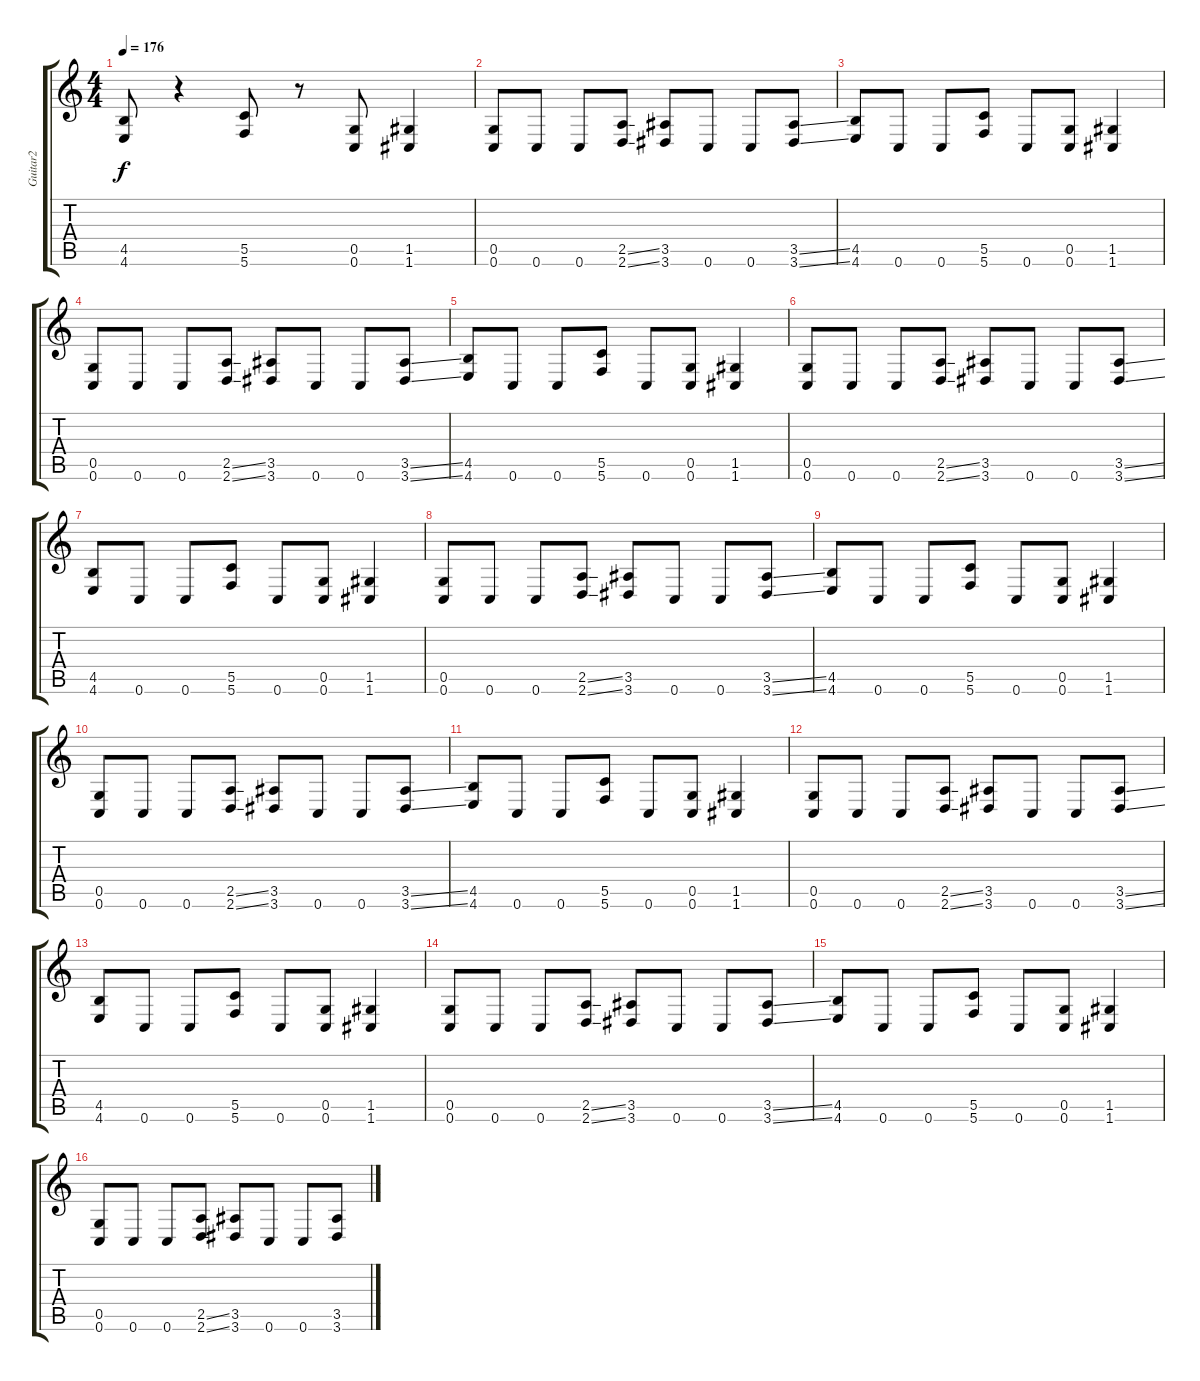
\track ("Guitar2" "Guitar2") {instrument distortionguitar}
\staff {score tabs}
\tuning (D4 A3 F3 C3 G2 C2) {hide}
\ts (4 4)
\tempo 176
\clef g2
\ks c
(4.5 4.6).8{dy f} r.4 (5.5 5.6).8 r.8 (0.5 0.6).8 (1.5 1.6).4 |
(0.5 0.6).8 0.6.8 0.6.8 (2.5{ss} 2.6{ss}).8 (3.5 3.6).8 0.6.8 0.6.8 (3.5{ss} 3.6{ss}).8 |
(4.5 4.6).8 0.6.8 0.6.8 (5.5 5.6).8 0.6.8 (0.5 0.6).8 (1.5 1.6).4 |
(0.5 0.6).8 0.6.8 0.6.8 (2.5{ss} 2.6{ss}).8 (3.5 3.6).8 0.6.8 0.6.8 (3.5{ss} 3.6{ss}).8 |
(4.5 4.6).8 0.6.8 0.6.8 (5.5 5.6).8 0.6.8 (0.5 0.6).8 (1.5 1.6).4 |
(0.5 0.6).8 0.6.8 0.6.8 (2.5{ss} 2.6{ss}).8 (3.5 3.6).8 0.6.8 0.6.8 (3.5{ss} 3.6{ss}).8 |
(4.5 4.6).8 0.6.8 0.6.8 (5.5 5.6).8 0.6.8 (0.5 0.6).8 (1.5 1.6).4 |
(0.5 0.6).8 0.6.8 0.6.8 (2.5{ss} 2.6{ss}).8 (3.5 3.6).8 0.6.8 0.6.8 (3.5{ss} 3.6{ss}).8 |
(4.5 4.6).8 0.6.8 0.6.8 (5.5 5.6).8 0.6.8 (0.5 0.6).8 (1.5 1.6).4 |
(0.5 0.6).8 0.6.8 0.6.8 (2.5{ss} 2.6{ss}).8 (3.5 3.6).8 0.6.8 0.6.8 (3.5{ss} 3.6{ss}).8 |
(4.5 4.6).8 0.6.8 0.6.8 (5.5 5.6).8 0.6.8 (0.5 0.6).8 (1.5 1.6).4 |
(0.5 0.6).8 0.6.8 0.6.8 (2.5{ss} 2.6{ss}).8 (3.5 3.6).8 0.6.8 0.6.8 (3.5{ss} 3.6{ss}).8 |
(4.5 4.6).8 0.6.8 0.6.8 (5.5 5.6).8 0.6.8 (0.5 0.6).8 (1.5 1.6).4 |
(0.5 0.6).8 0.6.8 0.6.8 (2.5{ss} 2.6{ss}).8 (3.5 3.6).8 0.6.8 0.6.8 (3.5{ss} 3.6{ss}).8 |
(4.5 4.6).8 0.6.8 0.6.8 (5.5 5.6).8 0.6.8 (0.5 0.6).8 (1.5 1.6).4 |
(0.5 0.6).8 0.6.8 0.6.8 (2.5{ss} 2.6{ss}).8 (3.5 3.6).8 0.6.8 0.6.8 (3.5{ss} 3.6{ss}).8
